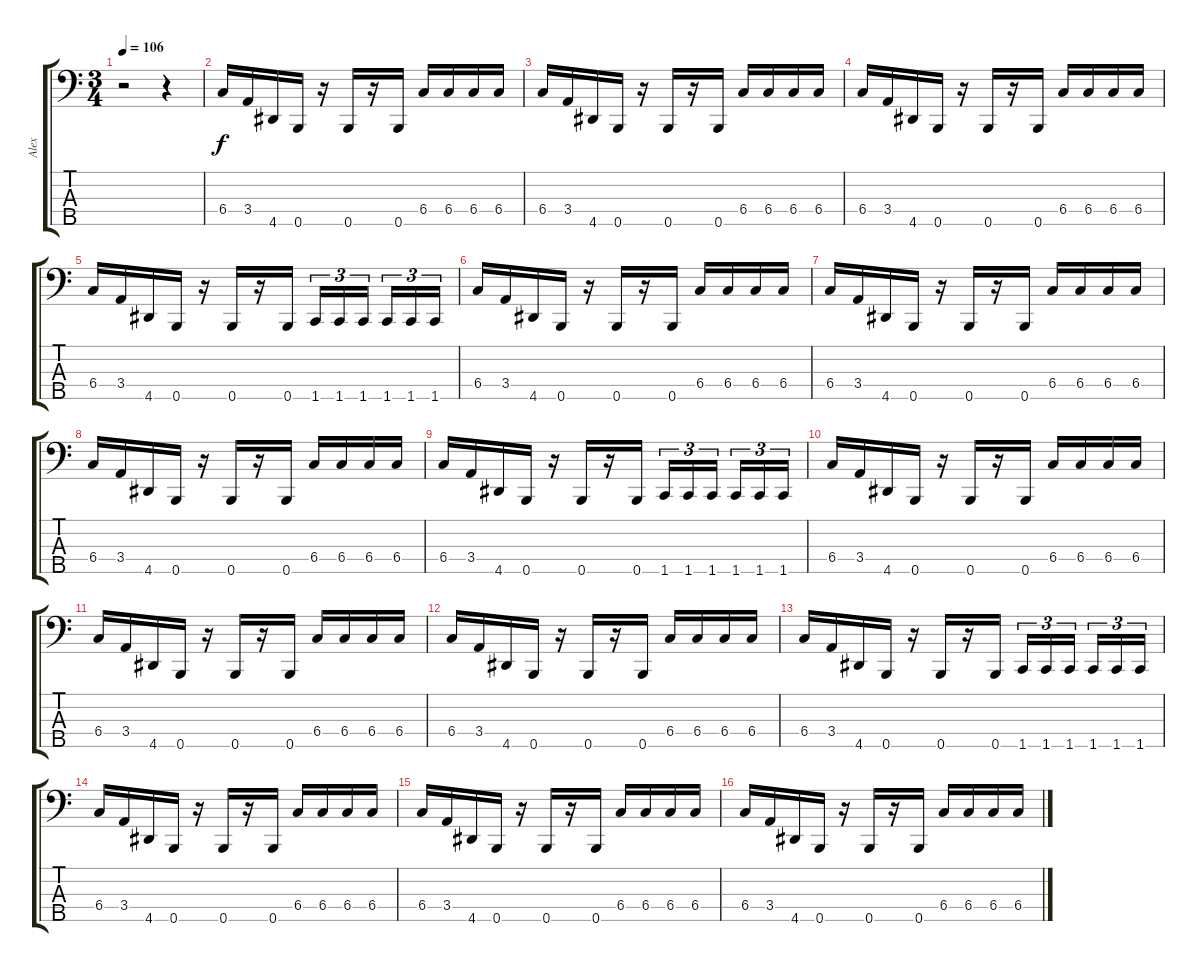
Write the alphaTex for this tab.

\track ("Alex" "Alex") {instrument electricbassfinger}
\staff {score tabs}
\tuning (Ab2 E2 B1 Gb1 B0) {hide}
\ts (3 4)
\tempo 106
\clef f4
\ks c
r.2{dy f} r.4 |
6.4.16 3.4.16 4.5.16 0.5.16 r.16 0.5.16 r.16 0.5.16 6.4.16 6.4.16 6.4.16 6.4.16 |
6.4.16 3.4.16 4.5.16 0.5.16 r.16 0.5.16 r.16 0.5.16 6.4.16 6.4.16 6.4.16 6.4.16 |
6.4.16 3.4.16 4.5.16 0.5.16 r.16 0.5.16 r.16 0.5.16 6.4.16 6.4.16 6.4.16 6.4.16 |
6.4.16 3.4.16 4.5.16 0.5.16 r.16 0.5.16 r.16 0.5.16 1.5.16{tu (3 2)} 1.5.16{tu (3 2)} 1.5.16{tu (3 2) beam splitsecondary} 1.5.16{tu (3 2)} 1.5.16{tu (3 2)} 1.5.16{tu (3 2)} |
6.4.16 3.4.16 4.5.16 0.5.16 r.16 0.5.16 r.16 0.5.16 6.4.16 6.4.16 6.4.16 6.4.16 |
6.4.16 3.4.16 4.5.16 0.5.16 r.16 0.5.16 r.16 0.5.16 6.4.16 6.4.16 6.4.16 6.4.16 |
6.4.16 3.4.16 4.5.16 0.5.16 r.16 0.5.16 r.16 0.5.16 6.4.16 6.4.16 6.4.16 6.4.16 |
6.4.16 3.4.16 4.5.16 0.5.16 r.16 0.5.16 r.16 0.5.16 1.5.16{tu (3 2)} 1.5.16{tu (3 2)} 1.5.16{tu (3 2) beam splitsecondary} 1.5.16{tu (3 2)} 1.5.16{tu (3 2)} 1.5.16{tu (3 2)} |
6.4.16 3.4.16 4.5.16 0.5.16 r.16 0.5.16 r.16 0.5.16 6.4.16 6.4.16 6.4.16 6.4.16 |
6.4.16 3.4.16 4.5.16 0.5.16 r.16 0.5.16 r.16 0.5.16 6.4.16 6.4.16 6.4.16 6.4.16 |
6.4.16 3.4.16 4.5.16 0.5.16 r.16 0.5.16 r.16 0.5.16 6.4.16 6.4.16 6.4.16 6.4.16 |
6.4.16 3.4.16 4.5.16 0.5.16 r.16 0.5.16 r.16 0.5.16 1.5.16{tu (3 2)} 1.5.16{tu (3 2)} 1.5.16{tu (3 2) beam splitsecondary} 1.5.16{tu (3 2)} 1.5.16{tu (3 2)} 1.5.16{tu (3 2)} |
6.4.16 3.4.16 4.5.16 0.5.16 r.16 0.5.16 r.16 0.5.16 6.4.16 6.4.16 6.4.16 6.4.16 |
6.4.16 3.4.16 4.5.16 0.5.16 r.16 0.5.16 r.16 0.5.16 6.4.16 6.4.16 6.4.16 6.4.16 |
6.4.16 3.4.16 4.5.16 0.5.16 r.16 0.5.16 r.16 0.5.16 6.4.16 6.4.16 6.4.16 6.4.16
